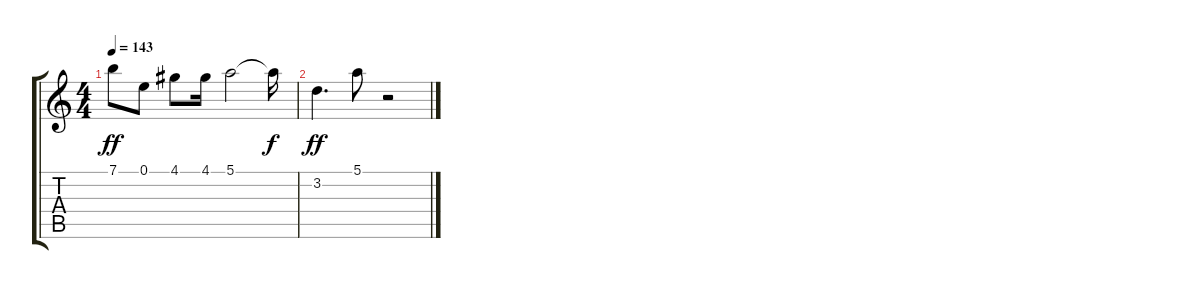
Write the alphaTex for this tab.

\track "" {instrument distortionguitar}
\staff {score tabs}
\tuning (E4 B3 G3 D3 A2 E2) {hide}
\ts (4 4)
\tempo 143
\clef g2
\ks c
7.1.8{dy ff} 0.1.8 4.1.8 4.1.16 5.1.2 5.1{t}.16{dy f} |
3.2.4{d dy ff} 5.1.8 r.2
